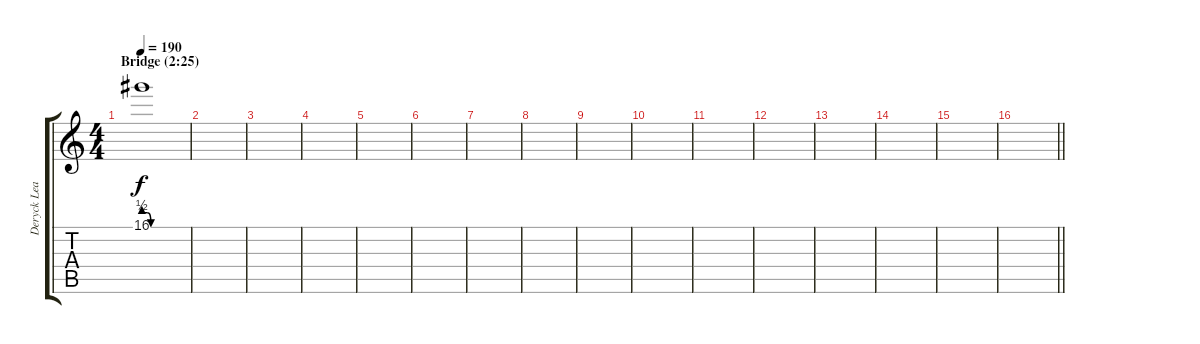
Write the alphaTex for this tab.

\track ("Deryck Lead" "Deryck Lea") {instrument distortionguitar}
\staff {score tabs}
\tuning (Eb4 Bb3 Gb3 Db3 Ab2 Eb2) {hide}
\ts (4 4)
\section ("" "Bridge (2:25)")
\tempo 190
\clef g2
\ks c
16.1{be (custom 0 2 5 2 10 0 60 0) t}.1{dy f} |
|
|
|
|
|
|
|
|
|
|
|
|
|
|
\barLineRight lightlight
